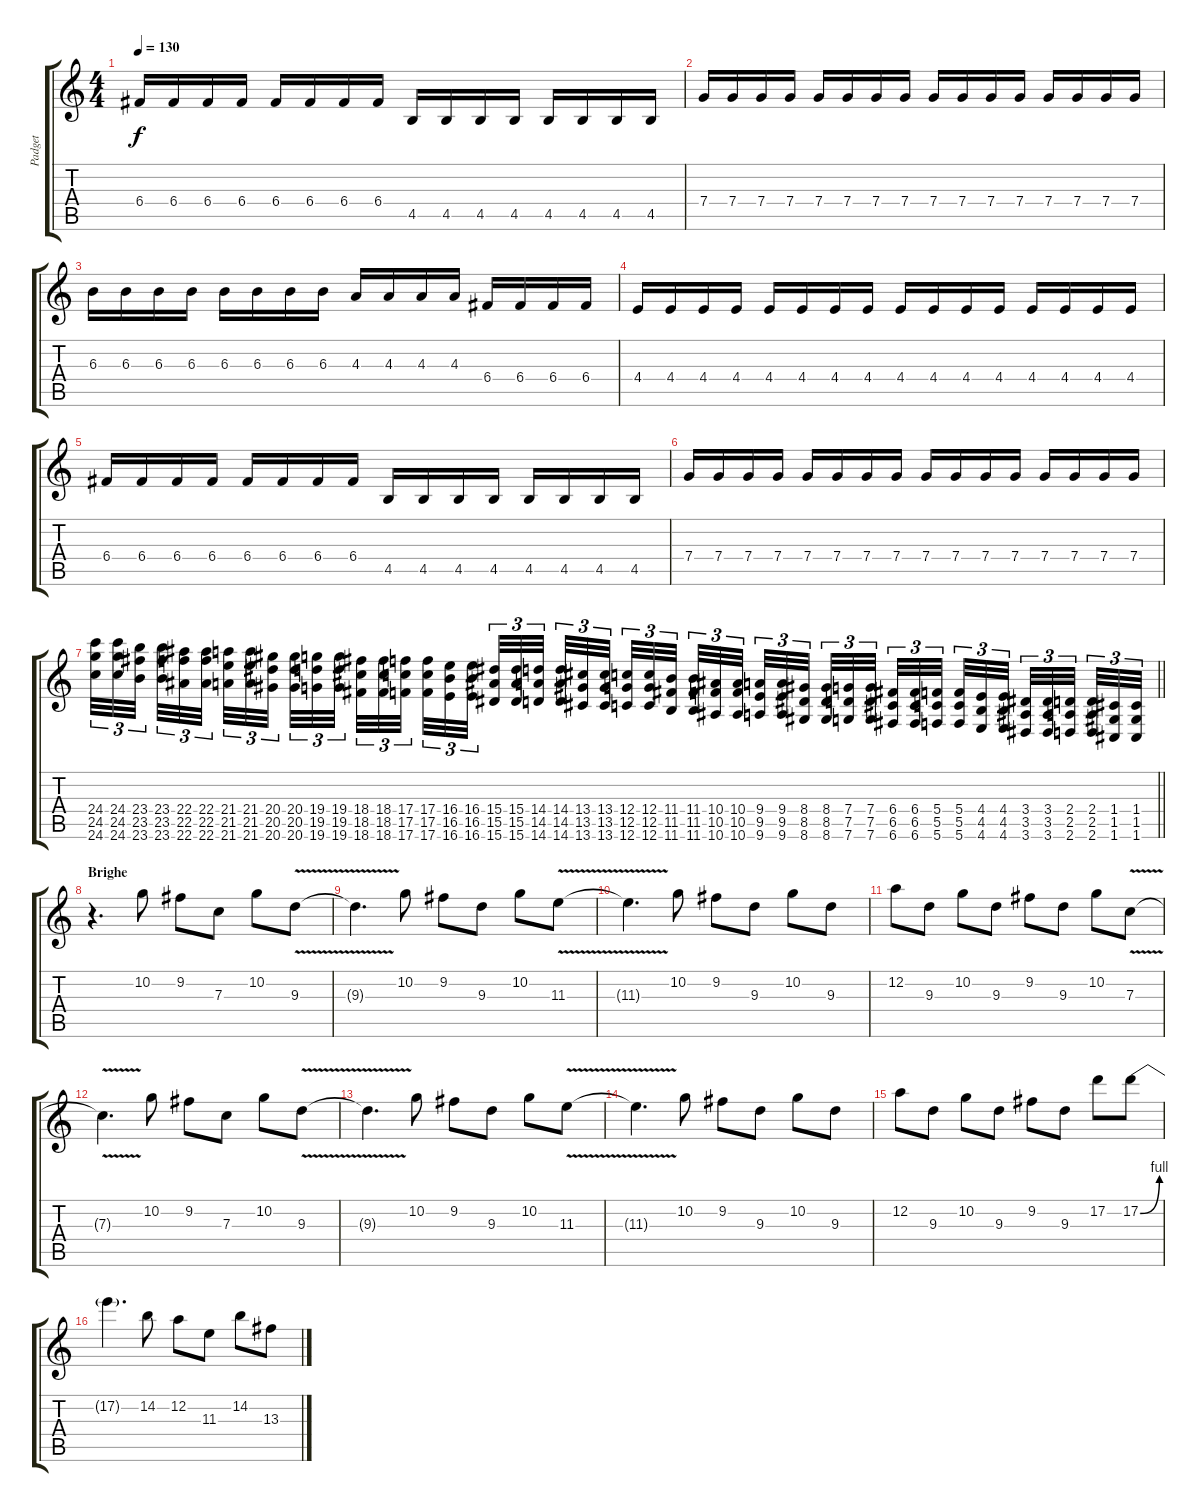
\track ("Padget" "Padget") {instrument distortionguitar}
\staff {score tabs}
\tuning (D4 A3 F3 C3 G2 C2) {hide}
\ts (4 4)
\tempo 130
\clef g2
\ks c
6.4.16{dy f} 6.4.16 6.4.16 6.4.16 6.4.16 6.4.16 6.4.16 6.4.16 4.5.16 4.5.16 4.5.16 4.5.16 4.5.16 4.5.16 4.5.16 4.5.16 |
7.4.16 7.4.16 7.4.16 7.4.16 7.4.16 7.4.16 7.4.16 7.4.16 7.4.16 7.4.16 7.4.16 7.4.16 7.4.16 7.4.16 7.4.16 7.4.16 |
6.3.16 6.3.16 6.3.16 6.3.16 6.3.16 6.3.16 6.3.16 6.3.16 4.3.16 4.3.16 4.3.16 4.3.16 6.4.16 6.4.16 6.4.16 6.4.16 |
4.4.16 4.4.16 4.4.16 4.4.16 4.4.16 4.4.16 4.4.16 4.4.16 4.4.16 4.4.16 4.4.16 4.4.16 4.4.16 4.4.16 4.4.16 4.4.16 |
6.4.16 6.4.16 6.4.16 6.4.16 6.4.16 6.4.16 6.4.16 6.4.16 4.5.16 4.5.16 4.5.16 4.5.16 4.5.16 4.5.16 4.5.16 4.5.16 |
7.4.16 7.4.16 7.4.16 7.4.16 7.4.16 7.4.16 7.4.16 7.4.16 7.4.16 7.4.16 7.4.16 7.4.16 7.4.16 7.4.16 7.4.16 7.4.16 |
\barLineRight lightlight
(24.4 24.5 24.6).32{tu (3 2)} (24.4 24.5 24.6).32{tu (3 2)} (23.4 23.5 23.6).32{tu (3 2) beam splitsecondary} (23.4 23.5 23.6).32{tu (3 2)} (22.4 22.5 22.6).32{tu (3 2)} (22.4 22.5 22.6).32{tu (3 2) beam splitsecondary} (21.4 21.5 21.6).32{tu (3 2)} (21.4 21.5 21.6).32{tu (3 2)} (20.4 20.5 20.6).32{tu (3 2) beam splitsecondary} (20.4 20.5 20.6).32{tu (3 2)} (19.4 19.5 19.6).32{tu (3 2)} (19.4 19.5 19.6).32{tu (3 2)} (18.4 18.5 18.6).32{tu (3 2)} (18.4 18.5 18.6).32{tu (3 2)} (17.4 17.5 17.6).32{tu (3 2) beam splitsecondary} (17.4 17.5 17.6).32{tu (3 2)} (16.4 16.5 16.6).32{tu (3 2)} (16.4 16.5 16.6).32{tu (3 2) beam splitsecondary} (15.4 15.5 15.6).32{tu (3 2)} (15.4 15.5 15.6).32{tu (3 2)} (14.4 14.5 14.6).32{tu (3 2) beam splitsecondary} (14.4 14.5 14.6).32{tu (3 2)} (13.4 13.5 13.6).32{tu (3 2)} (13.4 13.5 13.6).32{tu (3 2)} (12.4 12.5 12.6).32{tu (3 2)} (12.4 12.5 12.6).32{tu (3 2)} (11.4 11.5 11.6).32{tu (3 2) beam splitsecondary} (11.4 11.5 11.6).32{tu (3 2)} (10.4 10.5 10.6).32{tu (3 2)} (10.4 10.5 10.6).32{tu (3 2) beam splitsecondary} (9.4 9.5 9.6).32{tu (3 2)} (9.4 9.5 9.6).32{tu (3 2)} (8.4 8.5 8.6).32{tu (3 2) beam splitsecondary} (8.4 8.5 8.6).32{tu (3 2)} (7.4 7.5 7.6).32{tu (3 2)} (7.4 7.5 7.6).32{tu (3 2)} (6.4 6.5 6.6).32{tu (3 2)} (6.4 6.5 6.6).32{tu (3 2)} (5.4 5.5 5.6).32{tu (3 2) beam splitsecondary} (5.4 5.5 5.6).32{tu (3 2)} (4.4 4.5 4.6).32{tu (3 2)} (4.4 4.5 4.6).32{tu (3 2) beam splitsecondary} (3.4 3.5 3.6).32{tu (3 2)} (3.4 3.5 3.6).32{tu (3 2)} (2.4 2.5 2.6).32{tu (3 2) beam splitsecondary} (2.4 2.5 2.6).32{tu (3 2)} (1.4 1.5 1.6).32{tu (3 2)} (1.4 1.5 1.6).32{tu (3 2)} |
\section ("" "Brighe")
r.4{d} 10.2.8 9.2.8 7.3.8 10.2.8 9.3{v}.8 |
9.3{t}.4{d} 10.2.8 9.2.8 9.3.8 10.2.8 11.3{v}.8 |
11.3{t}.4{d} 10.2.8 9.2.8 9.3.8 10.2.8 9.3.8 |
12.2.8 9.3.8 10.2.8 9.3.8 9.2.8 9.3.8 10.2.8 7.3{v}.8 |
7.3{t}.4{d} 10.2.8 9.2.8 7.3.8 10.2.8 9.3{v}.8 |
9.3{t}.4{d} 10.2.8 9.2.8 9.3.8 10.2.8 11.3{v}.8 |
11.3{t}.4{d} 10.2.8 9.2.8 9.3.8 10.2.8 9.3.8 |
12.2.8 9.3.8 10.2.8 9.3.8 9.2.8 9.3.8 17.2.8 17.2{be (bend 0 0 60 4)}.8 |
17.2{t}.4{d} 14.2.8 12.2.8 11.3.8 14.2.8 13.3.8
